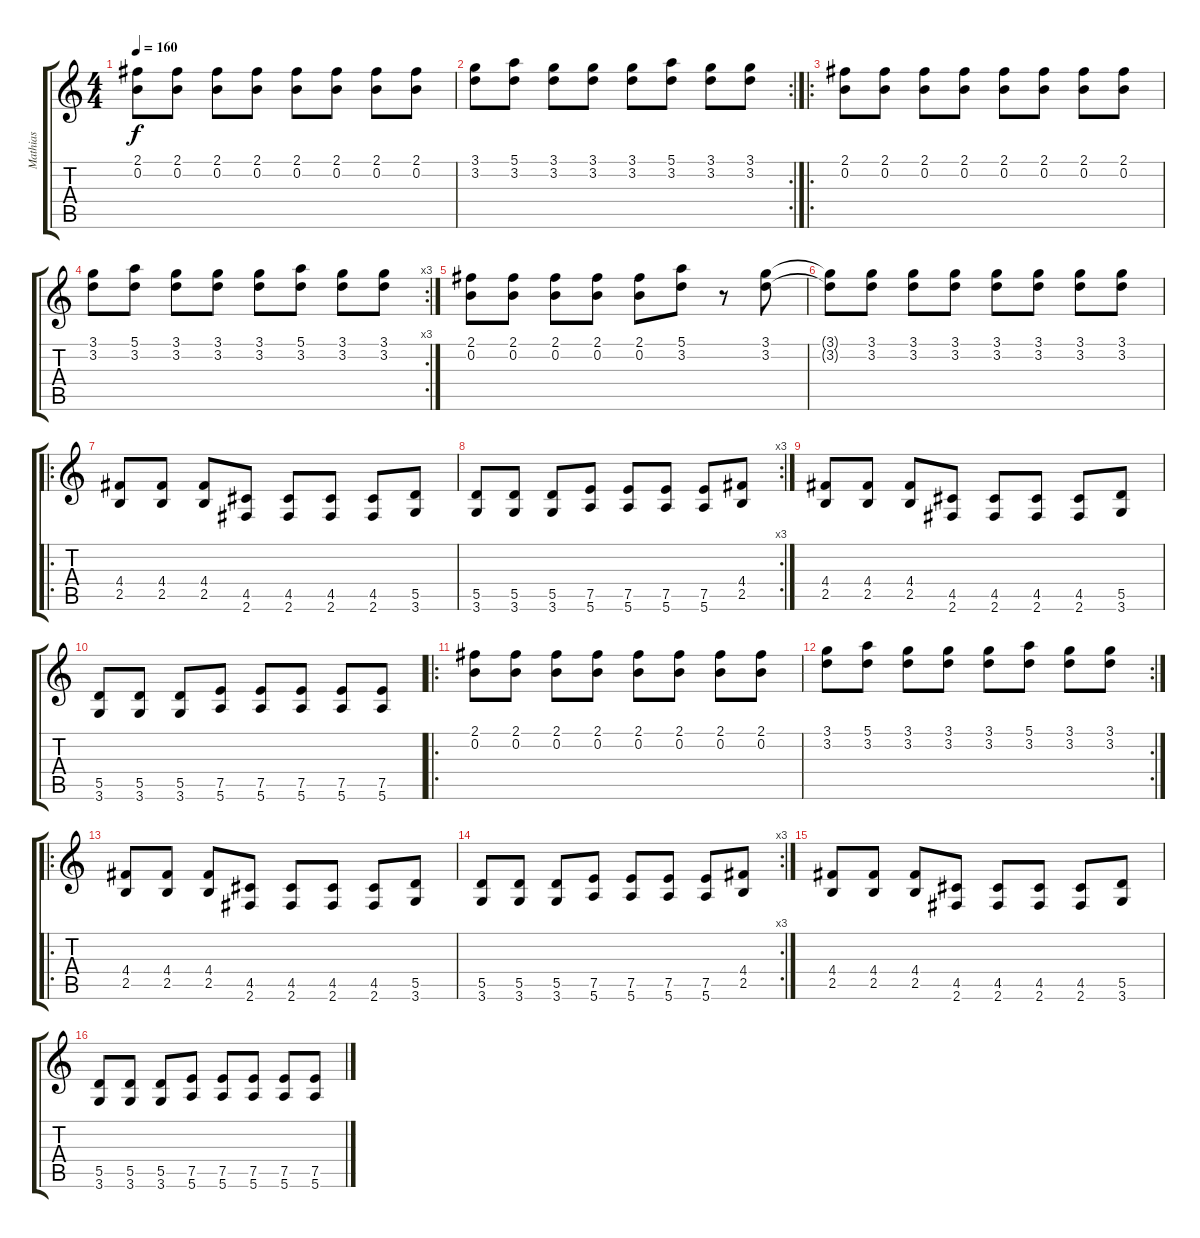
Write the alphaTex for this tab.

\track ("Mathias" "Mathias") {instrument overdrivenguitar}
\staff {score tabs}
\tuning (E4 B3 G3 D3 A2 E2) {hide}
\ts (4 4)
\tempo 160
\clef g2
\ks c
(2.1 0.2).8{dy f instrument overdrivenguitar} (2.1 0.2).8 (2.1 0.2).8 (2.1 0.2).8 (2.1 0.2).8 (2.1 0.2).8 (2.1 0.2).8 (2.1 0.2).8 |
\rc 2
(3.1 3.2).8 (5.1 3.2).8 (3.1 3.2).8 (3.1 3.2).8 (3.1 3.2).8 (5.1 3.2).8 (3.1 3.2).8 (3.1 3.2).8 |
\ro
(2.1 0.2).8 (2.1 0.2).8 (2.1 0.2).8 (2.1 0.2).8 (2.1 0.2).8 (2.1 0.2).8 (2.1 0.2).8 (2.1 0.2).8 |
\rc 3
(3.1 3.2).8 (5.1 3.2).8 (3.1 3.2).8 (3.1 3.2).8 (3.1 3.2).8 (5.1 3.2).8 (3.1 3.2).8 (3.1 3.2).8 |
(2.1 0.2).8 (2.1 0.2).8 (2.1 0.2).8 (2.1 0.2).8 (2.1 0.2).8 (5.1 3.2).8 r.8 (3.1 3.2).8 |
(3.1{t} 3.2{t}).8 (3.1 3.2).8 (3.1 3.2).8 (3.1 3.2).8 (3.1 3.2).8 (3.1 3.2).8 (3.1 3.2).8 (3.1 3.2).8 |
\ro
(4.4 2.5).8 (4.4 2.5).8 (4.4 2.5).8 (4.5 2.6).8 (4.5 2.6).8 (4.5 2.6).8 (4.5 2.6).8 (5.5 3.6).8 |
\rc 3
(5.5 3.6).8 (5.5 3.6).8 (5.5 3.6).8 (7.5 5.6).8 (7.5 5.6).8 (7.5 5.6).8 (7.5 5.6).8 (4.4 2.5).8 |
(4.4 2.5).8 (4.4 2.5).8 (4.4 2.5).8 (4.5 2.6).8 (4.5 2.6).8 (4.5 2.6).8 (4.5 2.6).8 (5.5 3.6).8 |
(5.5 3.6).8 (5.5 3.6).8 (5.5 3.6).8 (7.5 5.6).8 (7.5 5.6).8 (7.5 5.6).8 (7.5 5.6).8 (7.5 5.6).8 |
\ro
(2.1 0.2).8 (2.1 0.2).8 (2.1 0.2).8 (2.1 0.2).8 (2.1 0.2).8 (2.1 0.2).8 (2.1 0.2).8 (2.1 0.2).8 |
\rc 2
(3.1 3.2).8 (5.1 3.2).8 (3.1 3.2).8 (3.1 3.2).8 (3.1 3.2).8 (5.1 3.2).8 (3.1 3.2).8 (3.1 3.2).8 |
\ro
(4.4 2.5).8 (4.4 2.5).8 (4.4 2.5).8 (4.5 2.6).8 (4.5 2.6).8 (4.5 2.6).8 (4.5 2.6).8 (5.5 3.6).8 |
\rc 3
(5.5 3.6).8 (5.5 3.6).8 (5.5 3.6).8 (7.5 5.6).8 (7.5 5.6).8 (7.5 5.6).8 (7.5 5.6).8 (4.4 2.5).8 |
(4.4 2.5).8 (4.4 2.5).8 (4.4 2.5).8 (4.5 2.6).8 (4.5 2.6).8 (4.5 2.6).8 (4.5 2.6).8 (5.5 3.6).8 |
(5.5 3.6).8 (5.5 3.6).8 (5.5 3.6).8 (7.5 5.6).8 (7.5 5.6).8 (7.5 5.6).8 (7.5 5.6).8 (7.5 5.6).8
